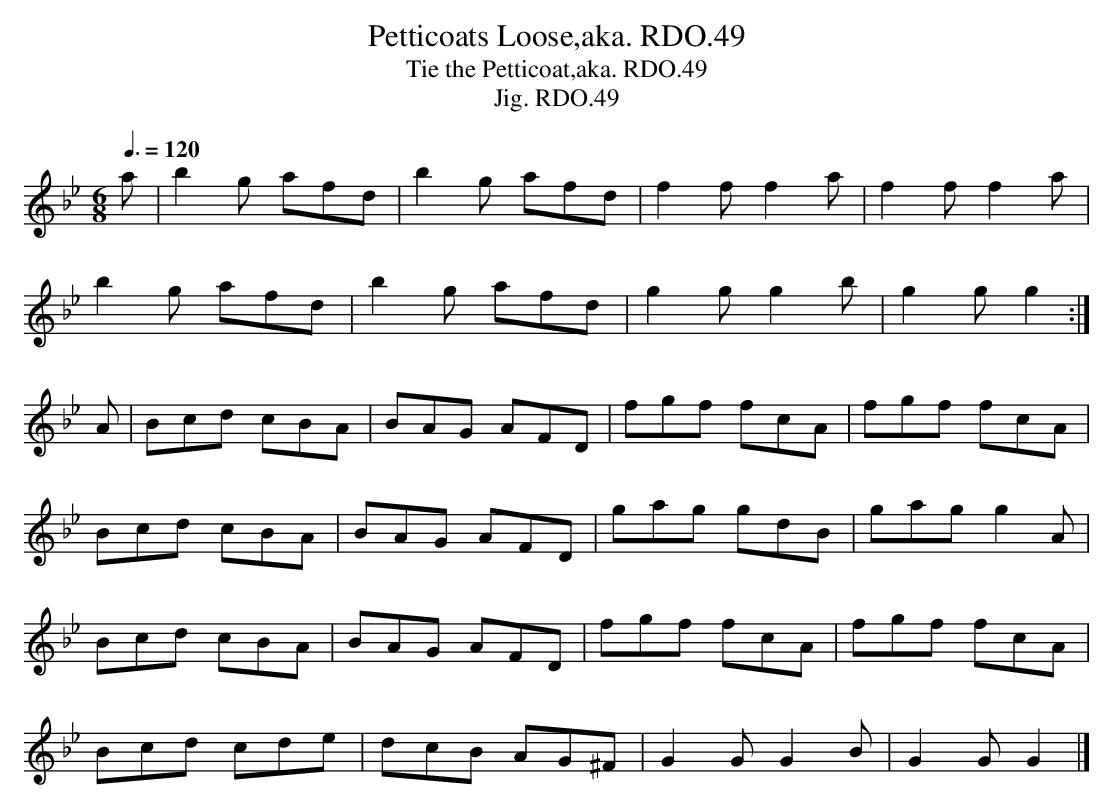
X:1
T:Petticoats Loose,aka. RDO.49
T:Tie the Petticoat,aka. RDO.49
T:Jig. RDO.49
M:6/8
L:1/8
Q:3/8=120
K:Bb
a|b2g afd|b2g afd|f2ff2a|f2ff2a|
b2g afd|b2g afd|g2gg2b|g2gg2:|
A|Bcd cBA|BAG AFD|fgf fcA|fgf fcA|
Bcd cBA|BAG AFD|gag gdB|gagg2A|
Bcd cBA|BAG AFD|fgf fcA|fgf fcA|
Bcd cde|dcB AG^F|G2GG2B|G2GG2|]
